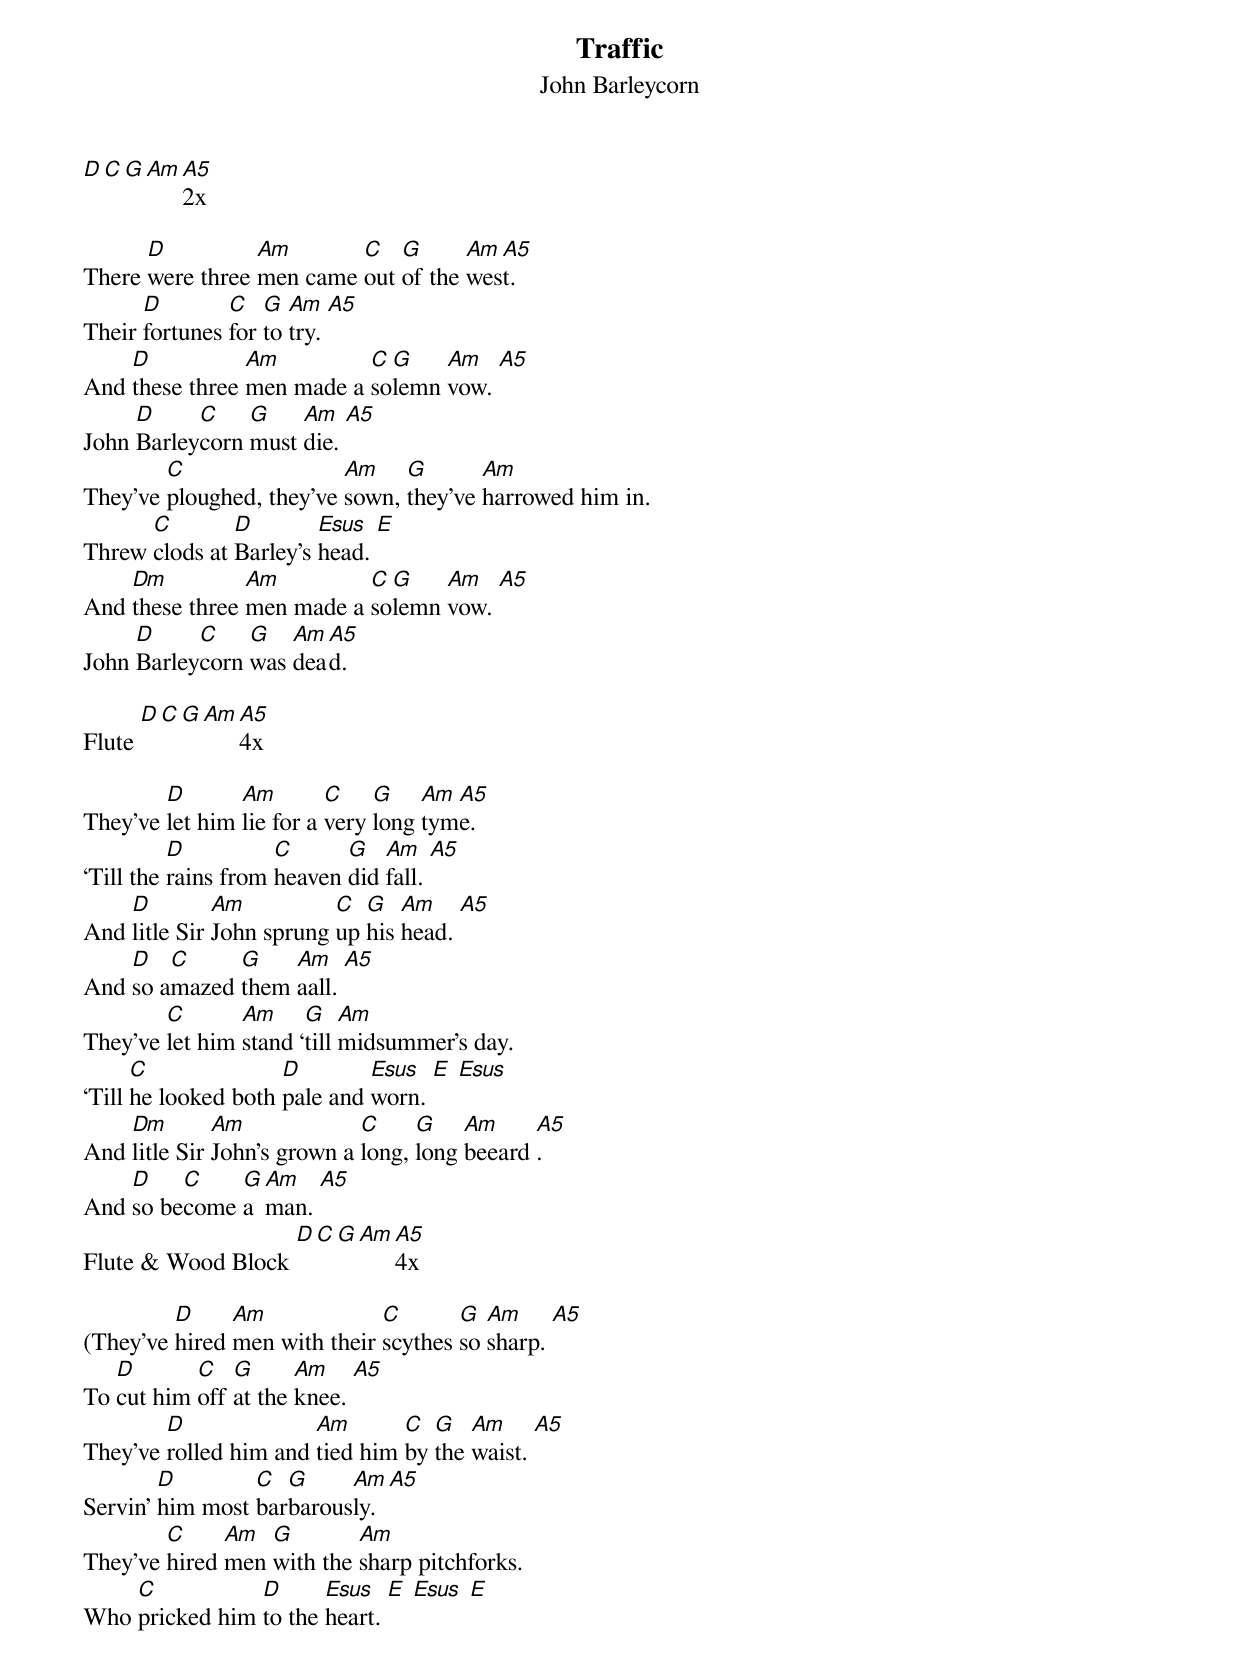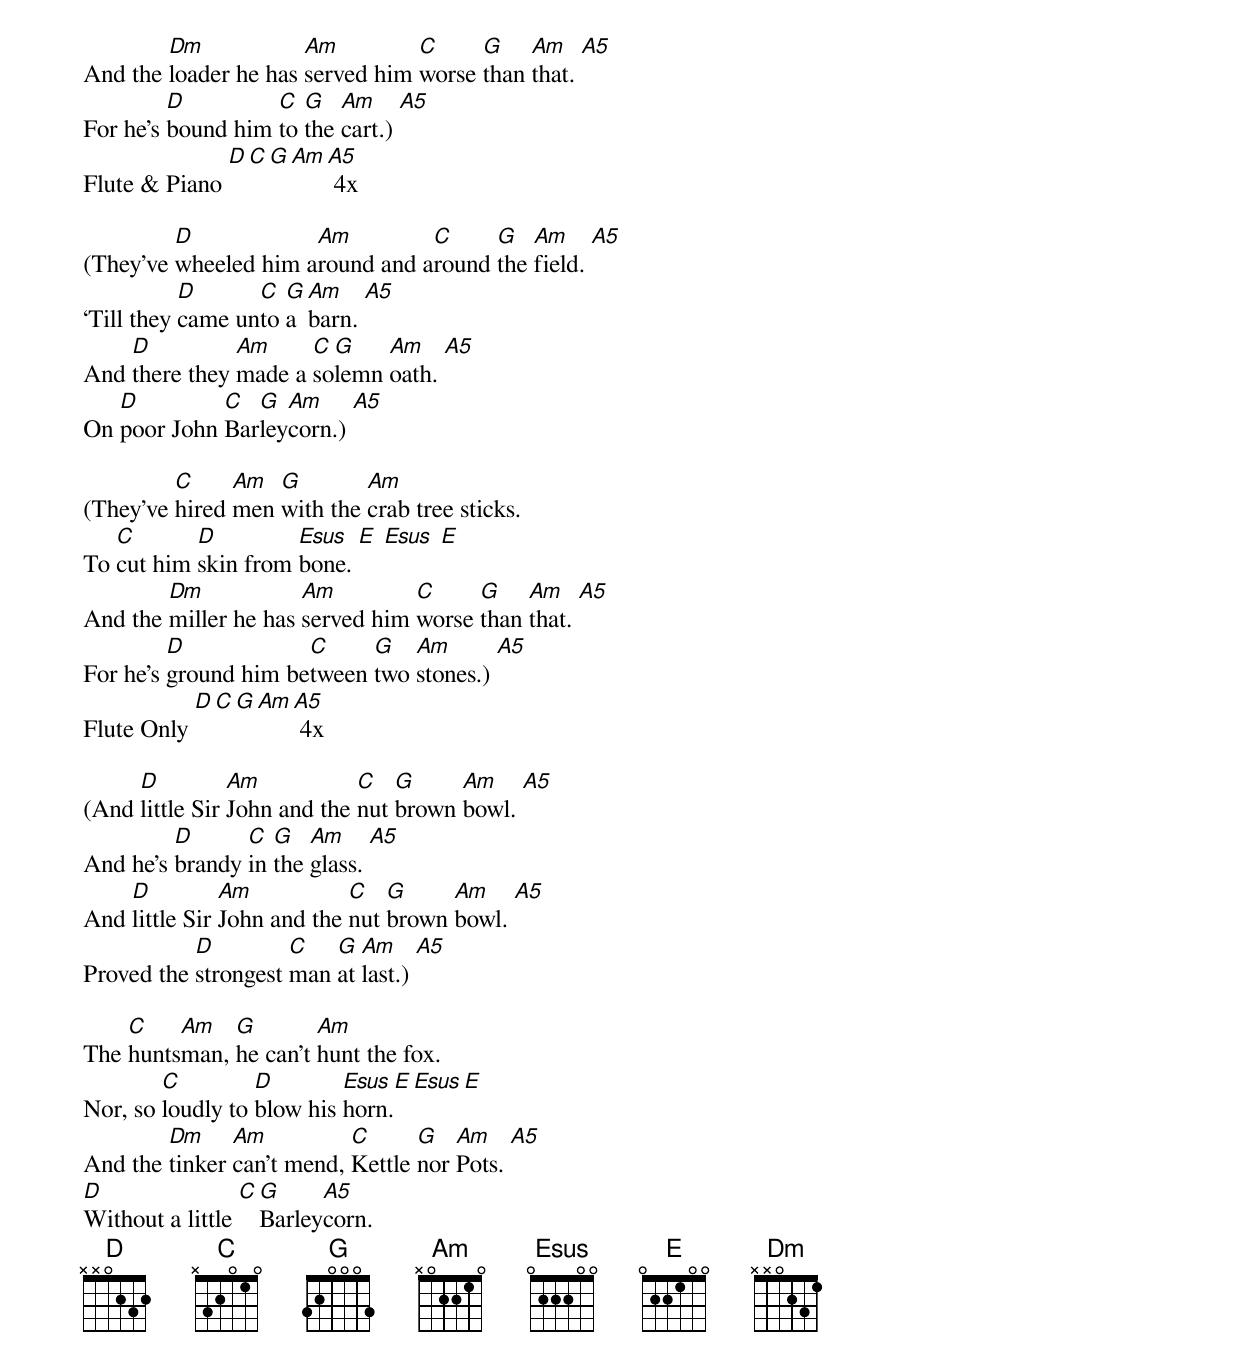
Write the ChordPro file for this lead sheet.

{title:Traffic}
{subtitle:John Barleycorn}
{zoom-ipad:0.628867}
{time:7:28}
{capo 7}

[D][C][G][Am][A5]2x

There [D]were three [Am]men came [C]out [G]of the [Am]wes[A5]t.
Their [D]fortunes [C]for [G]to [Am]try. [A5]
And [D]these three [Am]men made a [C]so[G]lemn [Am]vow. [A5]
John [D]Barley[C]corn [G]must [Am]die. [A5]
They've [C]ploughed, they've [Am]sown, [G]they've [Am]harrowed him in.
Threw [C]clods at [D]Barley's [Esus]head. [E]
And [Dm]these three [Am]men made a [C]so[G]lemn [Am]vow. [A5]
John [D]Barley[C]corn [G]was [Am]dea[A5]d.

Flute [D][C][G][Am][A5]4x

They've [D]let him [Am]lie for a [C]very [G]long [Am]tym[A5]e.
‘Till the [D]rains from [C]heaven [G]did [Am]fall. [A5]
And [D]litle Sir [Am]John sprung [C]up [G]his [Am]head. [A5]
And [D]so a[C]mazed [G]them [Am]aall. [A5]
They've [C]let him [Am]stand ‘[G]till [Am]midsummer's day.
‘Till [C]he looked both [D]pale and [Esus]worn. [E] [Esus]
And [Dm]litle Sir [Am]John's grown a [C]long, [G]long [Am]beeard [A5].
And [D]so be[C]come [G]a [Am]man. [A5]
Flute & Wood Block [D][C][G][Am][A5]4x

(They've [D]hired [Am]men with their [C]scythes [G]so [Am]sharp. [A5]
To [D]cut him [C]off [G]at the [Am]knee. [A5]
They've [D]rolled him and [Am]tied him [C]by [G]the [Am]waist. [A5]
Servin' [D]him most [C]bar[G]barous[Am]ly.  [A5]
They've [C]hired [Am]men [G]with the [Am]sharp pitchforks.
Who [C]pricked him [D]to the [Esus]heart. [E] [Esus] [E]
And the [Dm]loader he has [Am]served him [C]worse [G]than [Am]that. [A5]
For he's [D]bound him [C]to [G]the [Am]cart.) [A5]
Flute & Piano [D][C][G][Am][A5] 4x

(They've [D]wheeled him a[Am]round and a[C]round [G]the [Am]field. [A5]
‘Till they [D]came un[C]to [G]a [Am]barn. [A5]
And [D]there they [Am]made a [C]so[G]lemn [Am]oath. [A5]
On [D]poor John [C]Bar[G]ley[Am]corn.) [A5]

(They've [C]hired [Am]men [G]with the [Am]crab tree sticks.
To [C]cut him [D]skin from [Esus]bone. [E] [Esus] [E]
And the [Dm]miller he has [Am]served him [C]worse [G]than [Am]that. [A5]
For he's [D]ground him be[C]tween [G]two [Am]stones.) [A5]
Flute Only [D][C][G][Am][A5] 4x

(And [D]little Sir [Am]John and the [C]nut [G]brown [Am]bowl. [A5]
And he's [D]brandy [C]in [G]the [Am]glass. [A5]
And [D]little Sir [Am]John and the [C]nut [G]brown [Am]bowl. [A5]
Proved the [D]strongest [C]man [G]at [Am]last.) [A5]

The [C]hunts[Am]man, [G]he can't [Am]hunt the fox.
Nor, so [C]loudly to [D]blow his [Esus]horn.[E][Esus][E]
And the [Dm]tinker [Am]can't mend, [C]Kettle [G]nor [Am]Pots. [A5]
[D]Without a little [C][G]Barley[A5]corn.
